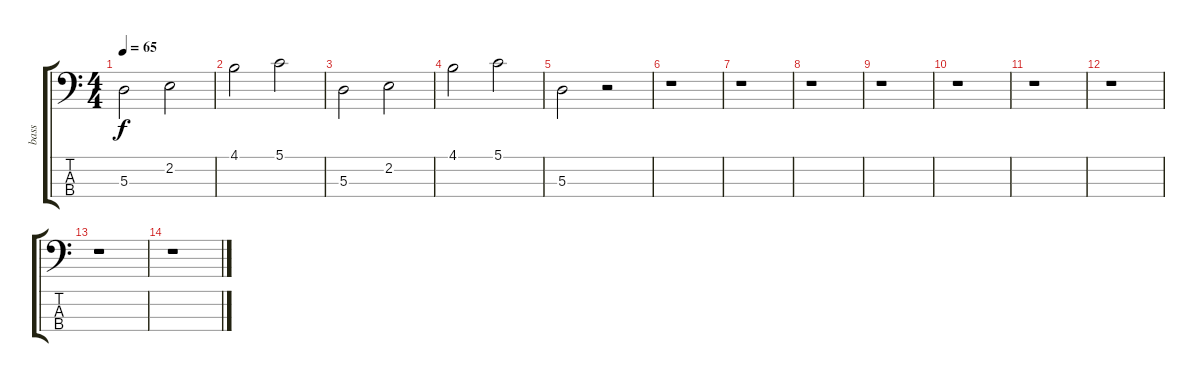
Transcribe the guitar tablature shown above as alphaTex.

\track ("bass" "bass") {instrument electricbassfinger}
\staff {score tabs}
\tuning (G2 D2 A1 E1) {hide}
\ts (4 4)
\tempo 65
\clef f4
\ks c
5.3.2{dy f} 2.2.2 |
4.1.2 5.1.2 |
5.3.2 2.2.2 |
4.1.2 5.1.2 |
5.3.2 r.2 |
r.1 |
r.1 |
r.1 |
r.1 |
r.1 |
r.1 |
r.1 |
r.1 |
r.1
